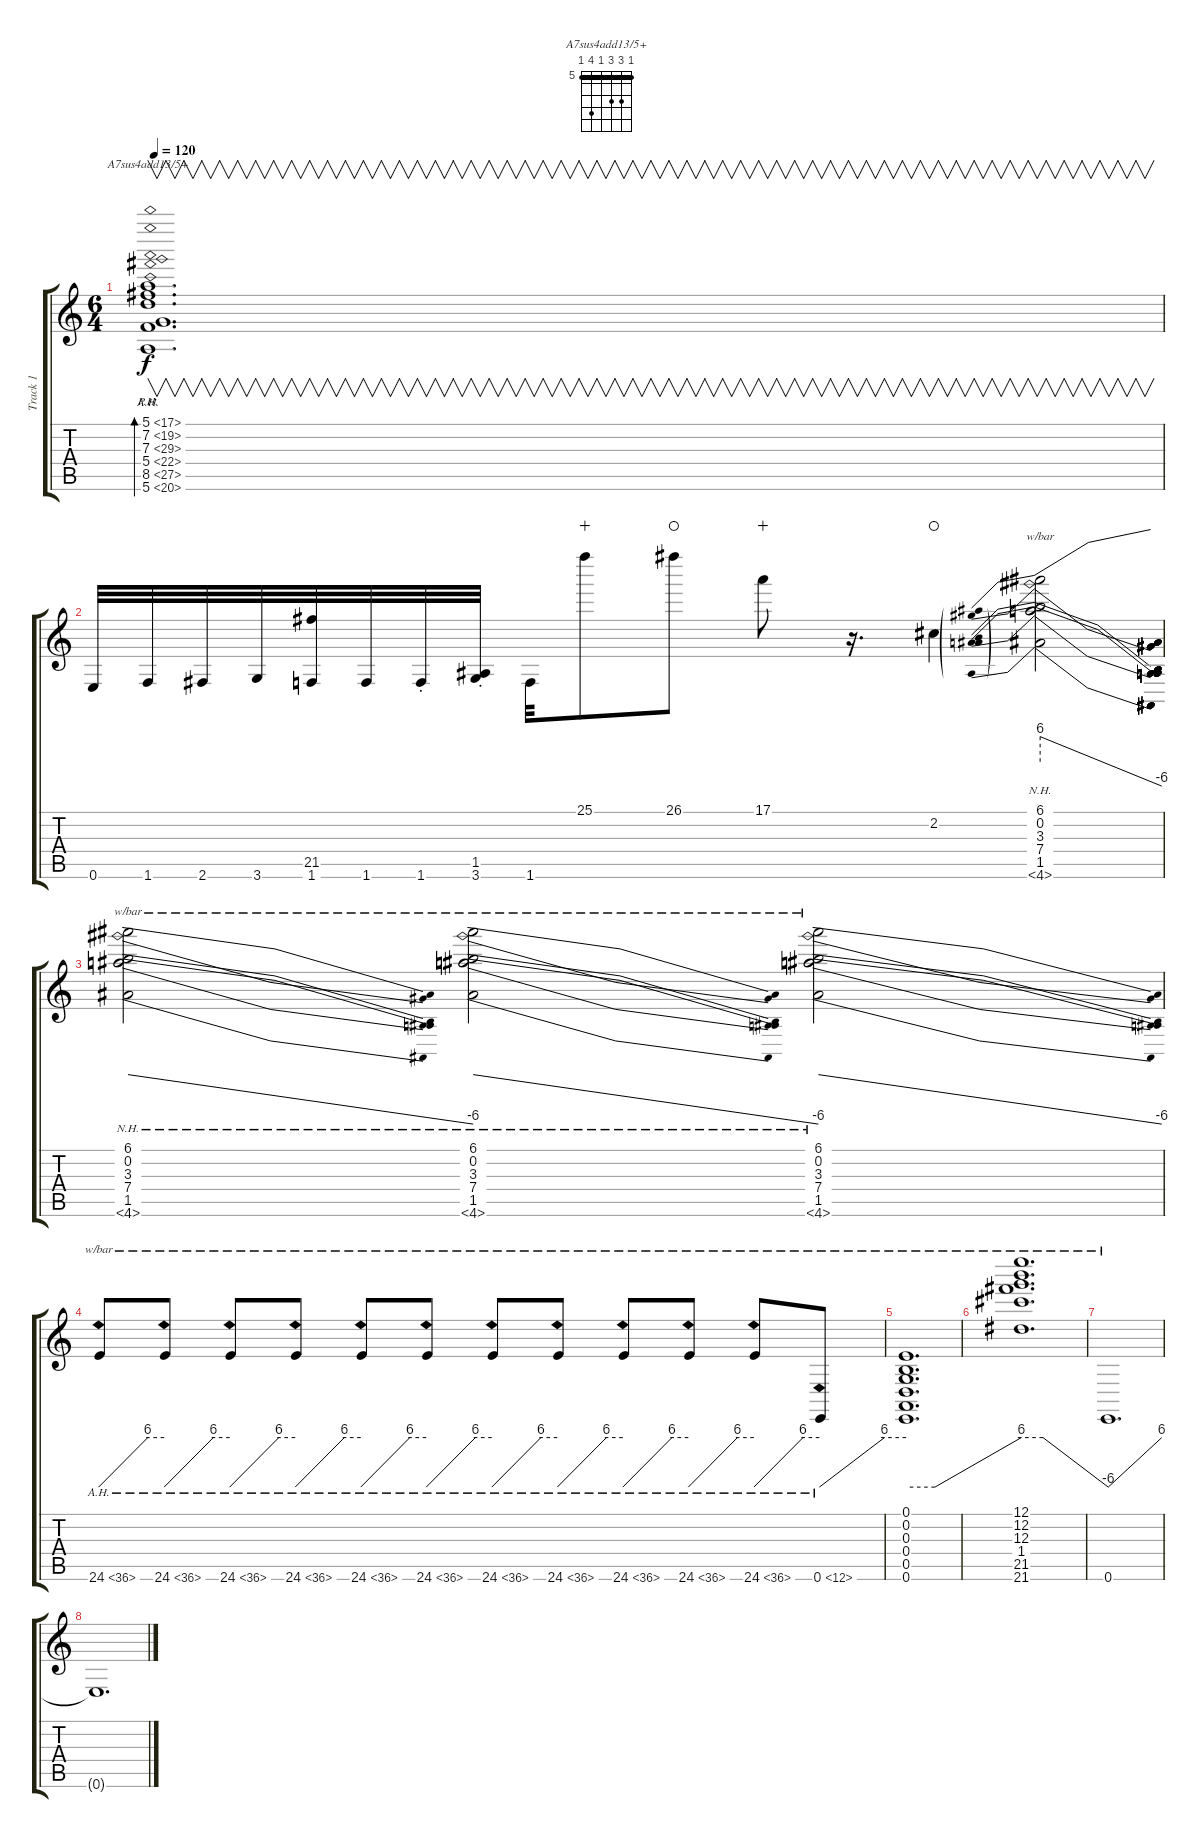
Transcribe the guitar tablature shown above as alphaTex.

\track ("Track 1" "Track 1") {instrument distortionguitar}
\staff {score tabs}
\tuning (E4 B3 G3 D3 A2 E2) {hide}
\chord ("A7sus4add13/5+" 5 7 7 5 8 5) {firstfret 5 barre 5}
\ts (6 4)
\tempo 120
\clef g2
\ks c
(5.1{ph 12} 7.2{ah 12} 7.3{ah 22} 5.4{ah 17} 8.5{ah 19} 5.6{ah 15}).1{v d bd 480 ch "A7sus4add13/5+" dy f} |
0.6.32 1.6.32 2.6.32 3.6.32 (21.5 1.6).32 1.6.32 1.6{st}.32 (1.5 3.6{st}).32 1.6.32 25.1.8{wahc} 26.1.8{waho} 17.1.8{wahc} r.16{d} 2.2.4{waho} (6.1 0.2 3.3 7.4 1.5 4.6{nh}).2{tbe (predivedive default 0 24 60 -24)} |
(6.1 0.2 3.3 7.4 1.5 4.6{nh}).2{tbe (dive default 0 24 60 -24)} (6.1 0.2 3.3 7.4 1.5 4.6{nh}).2{tbe (dive default 0 24 60 -24)} (6.1 0.2 3.3 7.4 1.5 4.6{nh}).2{tbe (dive default 0 24 60 -24)} |
24.6{ah 12}.8{tbe (custom default 0 -24 45 24 60 24)} 24.6{ah 12}.8{tbe (custom default 0 -24 45 24 60 24)} 24.6{ah 12}.8{tbe (custom default 0 -24 45 24 60 24)} 24.6{ah 12}.8{tbe (custom default 0 -24 45 24 60 24)} 24.6{ah 12}.8{tbe (custom default 0 -24 45 24 60 24)} 24.6{ah 12}.8{tbe (custom default 0 -24 45 24 60 24)} 24.6{ah 12}.8{tbe (custom default 0 -24 45 24 60 24)} 24.6{ah 12}.8{tbe (custom default 0 -24 45 24 60 24)} 24.6{ah 12}.8{tbe (custom default 0 -24 45 24 60 24)} 24.6{ah 12}.8{tbe (custom default 0 -24 45 24 60 24)} 24.6{ah 12}.8{tbe (custom default 0 -24 45 24 60 24)} 0.6{ah 12}.8{tbe (custom default 0 -24 45 24 60 24)} |
(0.1 0.2 0.3 0.4 0.5 0.6).1{d tbe (custom default 0 -24 15 -24 60 24)} |
(12.1 12.2 12.3 1.4 21.5 21.6).1{d tbe (custom default 0 24 15 24 60 -24)} |
0.6.1{d tbe (dive default 0 -24 60 24) instrument churchorgan} |
0.6{t}.1{d}
